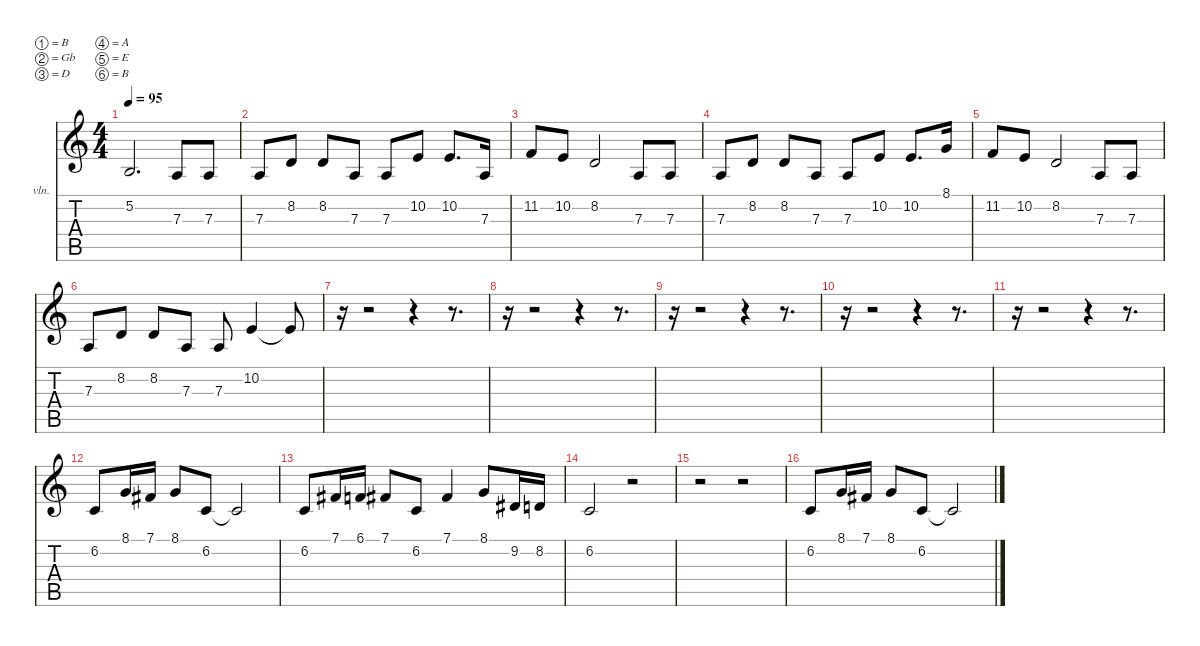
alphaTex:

\defaultSystemsLayout 2
\hideDynamics
\bracketExtendMode nobrackets
\firstSystemTrackNameOrientation horizontal
\otherSystemsTrackNameOrientation horizontal
\track ("Vocals" "vln.") {instrument synthstrings1}
\staff {score tabs}
\tuning (B3 Gb3 D3 A2 E2 B1)
\ts (4 4)
\scale
1.03043
\tempo 95
\accidentals auto
\clef g2
\ottava regular
\simile none
\ks c
5.2.2{d dy f beam Up} 7.3.8{beam Up} 7.3.8{beam Up} |
\scale
0.969568 7.3.8{beam Up} 8.2.8{beam Up} 8.2.8{beam Up} 7.3.8{beam Up} 7.3.8{beam Up} 10.2.8{beam Up} 10.2.8{d beam Up} 7.3.16{beam Up} |
\scale
1.02254 11.2.8{beam Up} 10.2.8{beam Up} 8.2.2{beam Up} 7.3.8{beam Up} 7.3.8{beam Up} |
\scale
0.977463 7.3.8{beam Up} 8.2.8{beam Up} 8.2.8{beam Up} 7.3.8{beam Up} 7.3.8{beam Up} 10.2.8{beam Up} 10.2.8{d beam Up} 8.1.16{beam Up} |
\scale
1.02254 11.2.8{beam Up} 10.2.8{beam Up} 8.2.2{beam Up} 7.3.8{beam Up} 7.3.8{beam Up} |
\scale
0.977463 7.3.8{beam Up} 8.2.8{beam Up} 8.2.8{beam Up} 7.3.8{beam Up} 7.3.8{beam Up} 10.2.4{beam Up} 10.2{t}.8{beam Up} |
\scale
1.03833 r.16{beam Down} r.2{beam Down} r.4{beam Down} r.8{d beam Down} |
\scale
0.961674 r.16{beam Down} r.2{beam Down} r.4{beam Down} r.8{d beam Down} |
\scale
1.03043 r.16{beam Down} r.2{beam Down} r.4{beam Down} r.8{d beam Down} |
\scale
0.969568 r.16{beam Down} r.2{beam Down} r.4{beam Down} r.8{d beam Down} |
\scale
1.03043 r.16{beam Down} r.2{beam Down} r.4{beam Down} r.8{d beam Down} |
\scale
0.969568 6.2.8{beam Up} 8.1.16{beam Up} 7.1{acc #}.16{beam Up} 8.1.8{beam Up} 6.2.8{beam Up} 6.2{t}.2{beam Up} |
\scale
1.03043 6.2.8{beam Up} 7.1{acc #}.16{beam Up} 6.1.16{beam Up} 7.1{acc #}.8{beam Up} 6.2.8{beam Up} 7.1{acc #}.4{beam Up} 8.1.8{beam Up} 9.2{acc #}.16{beam Up} 8.2.16{beam Up} |
\scale
0.969568 6.2.2{beam Up} r.2{beam Up} |
\scale
1.03043 r.2{beam Down} r.2{beam Down} |
\scale
0.969568 6.2.8{beam Up} 8.1.16{beam Up} 7.1{acc #}.16{beam Up} 8.1.8{beam Up} 6.2.8{beam Up} 6.2{t}.2{beam Up}
